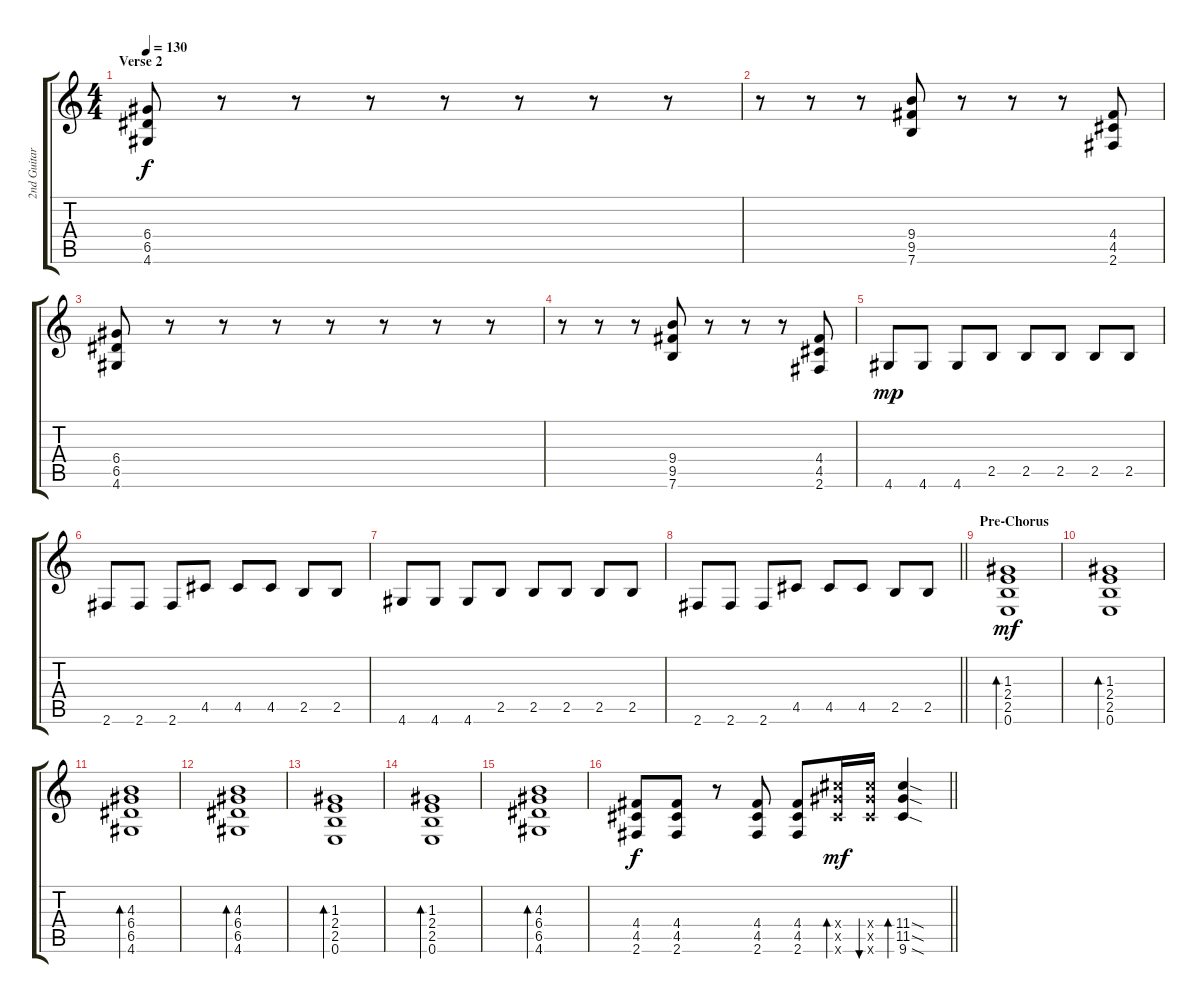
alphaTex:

\track ("2nd Guitar" "2nd Guitar") {instrument overdrivenguitar}
\staff {score tabs}
\tuning (E4 B3 G3 D3 A2 E2) {hide}
\ts (4 4)
\section ("" "Verse 2")
\tempo 130
\clef g2
\ks c
(6.4 6.5 4.6).8{dy f} r.8 r.8 r.8 r.8 r.8 r.8 r.8 |
r.8 r.8 r.8 (9.4 9.5 7.6).8 r.8 r.8 r.8 (4.4 4.5 2.6).8 |
(6.4 6.5 4.6).8 r.8 r.8 r.8 r.8 r.8 r.8 r.8 |
r.8 r.8 r.8 (9.4 9.5 7.6).8 r.8 r.8 r.8 (4.4 4.5 2.6).8 |
4.6.8{dy mp} 4.6.8 4.6.8 2.5.8 2.5.8 2.5.8 2.5.8 2.5.8 |
2.6.8 2.6.8 2.6.8 4.5.8 4.5.8 4.5.8 2.5.8 2.5.8 |
4.6.8 4.6.8 4.6.8 2.5.8 2.5.8 2.5.8 2.5.8 2.5.8 |
\barLineRight lightlight
2.6.8 2.6.8 2.6.8 4.5.8 4.5.8 4.5.8 2.5.8 2.5.8 |
\section ("" "Pre-Chorus")
(1.3 2.4 2.5 0.6).1{bd 240 dy mf volume 16 instrument electricguitarclean} |
(1.3 2.4 2.5 0.6).1{bd 240} |
(4.3 6.4 6.5 4.6).1{bd 240} |
(4.3 6.4 6.5 4.6).1{bd 240} |
(1.3 2.4 2.5 0.6).1{bd 240} |
(1.3 2.4 2.5 0.6).1{bd 240} |
(4.3 6.4 6.5 4.6).1{bd 240} |
\barLineRight lightlight
(4.4 4.5 2.6).8{dy f volume 13 instrument overdrivenguitar} (4.4 4.5 2.6).8 r.8 (4.4 4.5 2.6).8 (4.4 4.5 2.6).8 (11.4{x} 11.5{x} 9.6{x}).16{bd 60 dy mf} (11.4{x} 11.5{x} 9.6{x}).16{bu 60} (11.4{sod} 11.5{sod} 9.6{sod}).4{bd 60}
